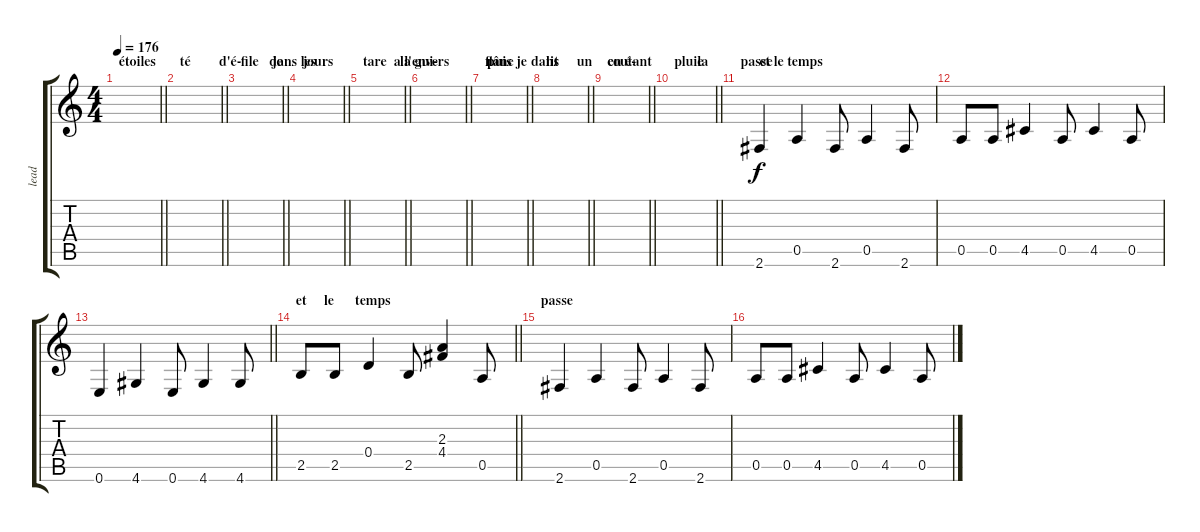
\track ("lead" "lead") {instrument electricguitarclean}
\staff {score tabs}
\tuning (E4 B3 G3 D3 A2 E2) {hide}
\ts (4 4)
\section ("" "étoiles                  d'é-")
\tempo 176
\clef g2
\barLineRight lightlight
\ks c
|
\section ("" "té                       je")
\barLineRight lightlight
|
\section ("" "file   dans les")
\barLineRight lightlight
|
\section ("" "jours                   la gui-")
\barLineRight lightlight
|
\section ("" "tare  a l'envers")
\barLineRight lightlight
|
\section ("" "                  puis je ")
\barLineRight lightlight
|
\section ("" "flâne     dans     un ")
\barLineRight lightlight
|
\section ("" "lit              en é-")
\barLineRight lightlight
|
\section ("" "coutant             la")
\barLineRight lightlight
|
\section ("" "pluie                et le temps")
\barLineRight lightlight
|
\section ("" "passe")
2.6.4 0.5.4 2.6.8 0.5.4 2.6.8 |
0.5.8 0.5.8 4.5.4 0.5.8 4.5.4 0.5.8 |
\barLineRight lightlight
0.6.4 4.6.4 0.6.8 4.6.4 4.6.8 |
\section ("" "et     le      temps ")
\barLineRight lightlight
2.5.8 2.5.8 0.4.4 2.5.8 (2.3 4.4).4 0.5.8 |
\section ("" "passe")
2.6.4 0.5.4 2.6.8 0.5.4 2.6.8 |
0.5.8 0.5.8 4.5.4 0.5.8 4.5.4 0.5.8
